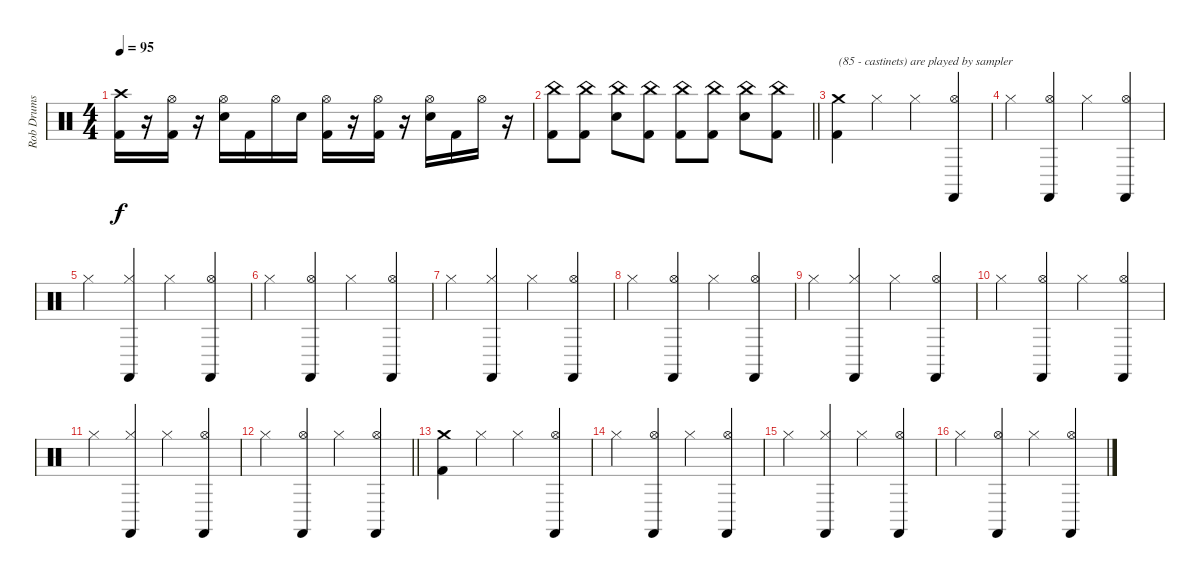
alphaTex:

\track ("Rob Drums" "Rob Drums") {instrument percussion}
\staff {score}
\articulation defaults
\ts (4 4)
\tempo 95
\clef neutral
\ks c
("Crash high (hit)" "Kick (hit) 2").16{dy f} r.16 ("Hi-Hat (open)" "Kick (hit) 2").16 r.16 ("Hi-Hat (open)" "Electric Snare (hit)").16 "Kick (hit) 2".16 "Hi-Hat (open)".16 "Electric Snare (hit)".16 ("Hi-Hat (open)" "Kick (hit) 2").16 r.16 ("Hi-Hat (open)" "Kick (hit) 2").16 r.16 ("Hi-Hat (open)" "Electric Snare (hit)").16 "Kick (hit) 2".16 "Hi-Hat (open)".16 r.16 |
\barLineRight lightlight
("China (hit)" "Kick (hit) 2").8 ("China (hit)" "Kick (hit) 2").8 ("China (hit)" "Electric Snare (hit)").8 ("China (hit)" "Kick (hit) 2").8 ("China (hit)" "Kick (hit) 2").8 ("China (hit)" "Kick (hit) 2").8 ("China (hit)" "Electric Snare (hit)").8 ("China (hit)" "Kick (hit) 2").8 |
("Crash medium (hit)" "Kick (hit) 2").4{txt "(85 - castinets) are played by sampler"} "Hi-Hat (closed)".4 "Hi-Hat (closed)".4 ("Hi-Hat (open)" "Castanets (hit)").4 |
"Hi-Hat (closed)".4 ("Hi-Hat (open)" "Castanets (hit)").4 "Hi-Hat (closed)".4 ("Hi-Hat (open)" "Castanets (hit)").4 |
"Hi-Hat (closed)".4 ("Hi-Hat (closed)" "Castanets (hit)").4 "Hi-Hat (closed)".4 ("Hi-Hat (open)" "Castanets (hit)").4 |
"Hi-Hat (closed)".4 ("Hi-Hat (open)" "Castanets (hit)").4 "Hi-Hat (closed)".4 ("Hi-Hat (open)" "Castanets (hit)").4 |
"Hi-Hat (closed)".4 ("Hi-Hat (closed)" "Castanets (hit)").4 "Hi-Hat (closed)".4 ("Hi-Hat (open)" "Castanets (hit)").4 |
"Hi-Hat (closed)".4 ("Hi-Hat (open)" "Castanets (hit)").4 "Hi-Hat (closed)".4 ("Hi-Hat (open)" "Castanets (hit)").4 |
"Hi-Hat (closed)".4 ("Hi-Hat (closed)" "Castanets (hit)").4 "Hi-Hat (closed)".4 ("Hi-Hat (open)" "Castanets (hit)").4 |
"Hi-Hat (closed)".4 ("Hi-Hat (open)" "Castanets (hit)").4 "Hi-Hat (closed)".4 ("Hi-Hat (open)" "Castanets (hit)").4 |
"Hi-Hat (closed)".4 ("Hi-Hat (closed)" "Castanets (hit)").4 "Hi-Hat (closed)".4 ("Hi-Hat (open)" "Castanets (hit)").4 |
\barLineRight lightlight "Hi-Hat (closed)".4
("Hi-Hat (open)" "Castanets (hit)").4 "Hi-Hat (closed)".4 ("Hi-Hat (open)" "Castanets (hit)").4 |
("Crash medium (hit)" "Kick (hit) 2").4 "Hi-Hat (closed)".4 "Hi-Hat (closed)".4 ("Hi-Hat (open)" "Castanets (hit)").4 |
"Hi-Hat (closed)".4 ("Hi-Hat (open)" "Castanets (hit)").4 "Hi-Hat (closed)".4 ("Hi-Hat (open)" "Castanets (hit)").4 |
"Hi-Hat (closed)".4 ("Hi-Hat (closed)" "Castanets (hit)").4 "Hi-Hat (closed)".4 ("Hi-Hat (open)" "Castanets (hit)").4 |
"Hi-Hat (closed)".4 ("Hi-Hat (open)" "Castanets (hit)").4 "Hi-Hat (closed)".4 ("Hi-Hat (open)" "Castanets (hit)").4
